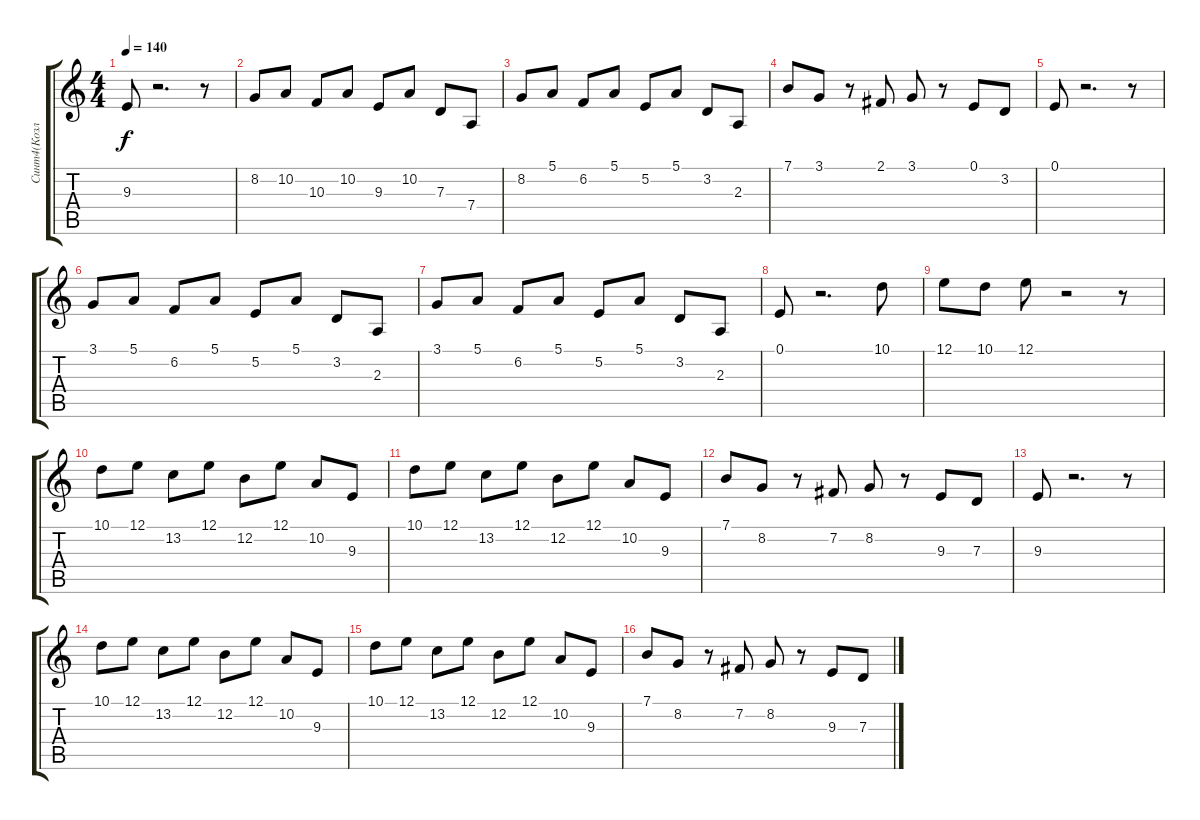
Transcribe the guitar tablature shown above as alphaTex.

\track ("Синт4(Козлов)" "Синт4(Козл") {instrument pizzicatostrings}
\staff {score tabs}
\tuning (E4 B3 G3 D3 A2 E2) {hide}
\ts (4 4)
\tempo 140
\clef g2
\ks c
9.3.8{dy f} r.2{d} r.8 |
8.2.8 10.2.8 10.3.8 10.2.8 9.3.8 10.2.8 7.3.8 7.4.8 |
8.2.8 5.1.8 6.2.8 5.1.8 5.2.8 5.1.8 3.2.8 2.3.8 |
7.1.8 3.1.8 r.8 2.1.8 3.1.8 r.8 0.1.8 3.2.8 |
0.1.8 r.2{d} r.8 |
3.1.8 5.1.8 6.2.8 5.1.8 5.2.8 5.1.8 3.2.8 2.3.8 |
3.1.8 5.1.8 6.2.8 5.1.8 5.2.8 5.1.8 3.2.8 2.3.8 |
0.1.8 r.2{d} 10.1.8 |
12.1.8 10.1.8 12.1.8 r.2 r.8 |
10.1.8 12.1.8 13.2.8 12.1.8 12.2.8 12.1.8 10.2.8 9.3.8 |
10.1.8 12.1.8 13.2.8 12.1.8 12.2.8 12.1.8 10.2.8 9.3.8 |
7.1.8 8.2.8 r.8 7.2.8 8.2.8 r.8 9.3.8 7.3.8 |
9.3.8 r.2{d} r.8 |
10.1.8 12.1.8 13.2.8 12.1.8 12.2.8 12.1.8 10.2.8 9.3.8 |
10.1.8 12.1.8 13.2.8 12.1.8 12.2.8 12.1.8 10.2.8 9.3.8 |
7.1.8 8.2.8 r.8 7.2.8 8.2.8 r.8 9.3.8 7.3.8
